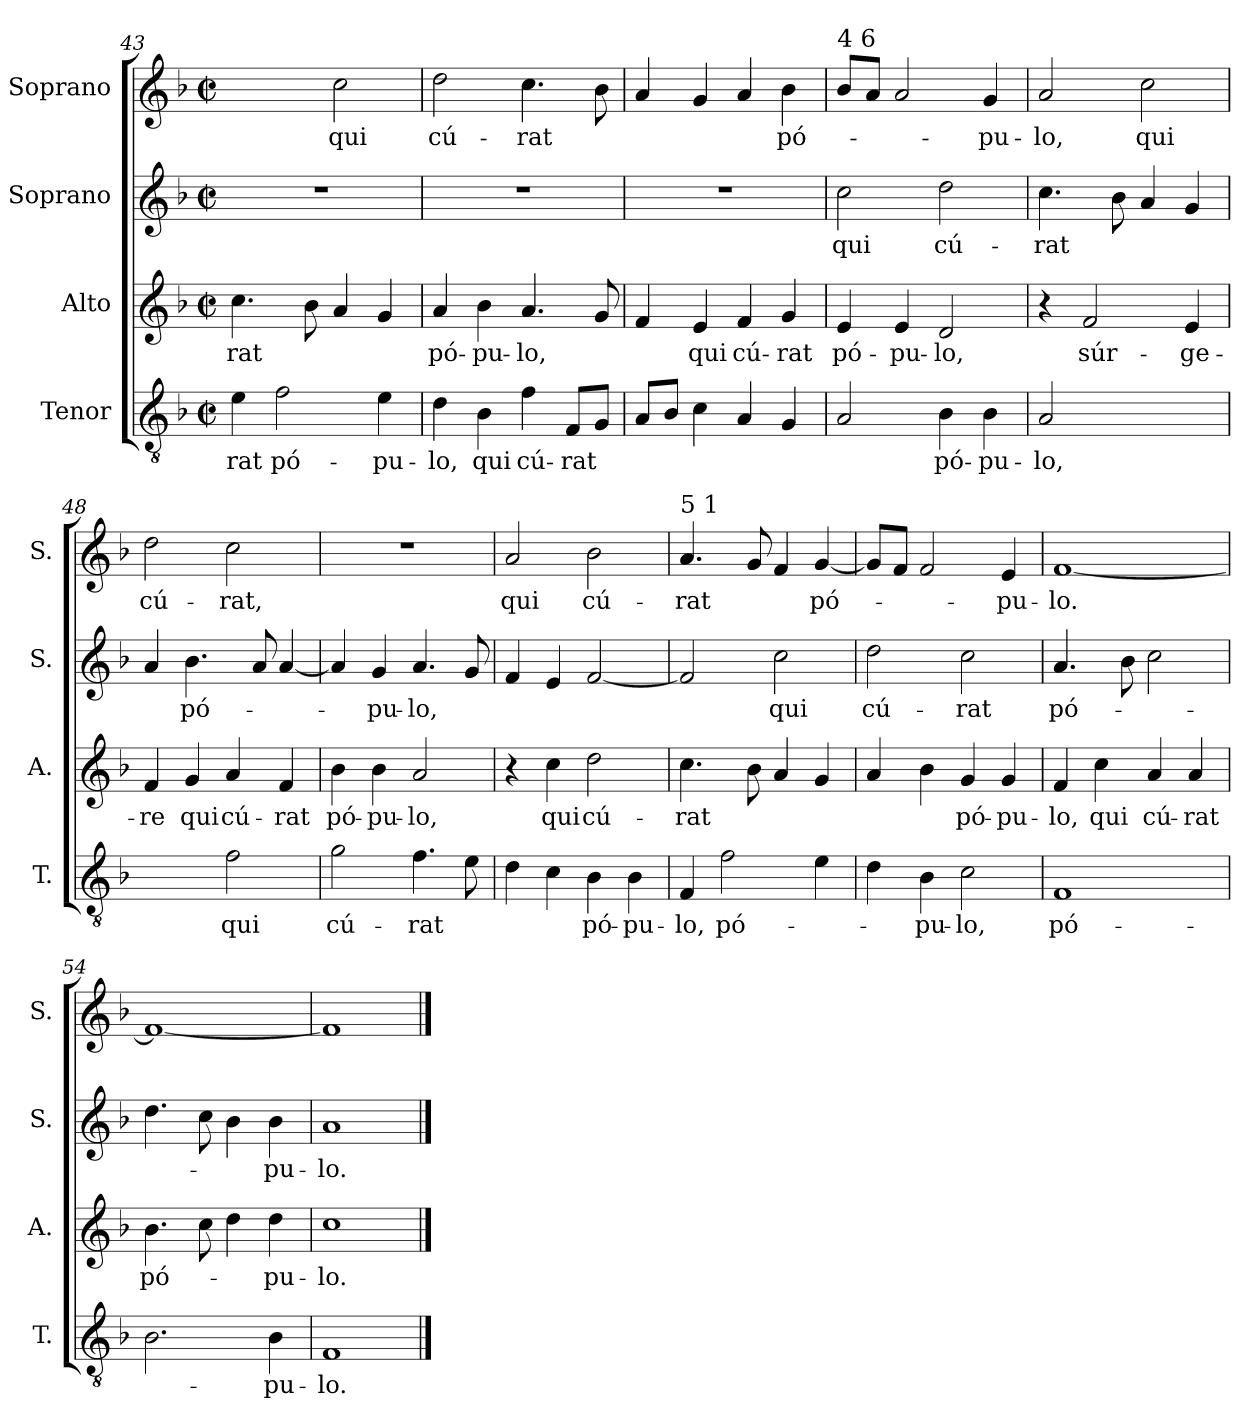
**kern	**text	**kern	**text	**kern	**text	**kern	**text
*part4	*part4	*part3	*part3	*part2	*part2	*part1	*part1
*staff4	*staff4	*staff3	*staff3	*staff2	*staff2	*staff1	*staff1
*I"Tenor	*	*I"Alto	*	*I"Soprano	*	*I"Soprano	*
*I'T.	*	*I'A.	*	*I'S.	*	*I'S.	*
*clefGv2	*	*clefG2	*	*clefG2	*	*clefG2	*
*k[b-]	*	*k[b-]	*	*k[b-]	*	*k[b-]	*
*F:	*	*F:	*	*F:	*	*F:	*
*M2/2	*	*M2/2	*	*M2/2	*	*M2/2	*
*met(c|)	*	*met(c|)	*	*met(c|)	*	*met(c|)	*
=43	=43	=43	=43	=43	=43	=43	=43
!	!LO:LY:b	!	!LO:LY:b	!	!	!	!
4e\	-rat	4.cc\	-rat	1r	.	2ryy	.
!	!LO:LY:b	!	!	!	!	!	!
2f\	pó-	.	.	.	.	.	.
.	.	8b-\	.	.	.	.	.
!	!	!	!	!	!	!	!LO:LY:b
.	.	4a/	.	.	.	2cc\	qui
!	!LO:LY:b	!	!	!	!	!	!
4e\	-pu-	4g/	.	.	.	.	.
=44	=44	=44	=44	=44	=44	=44	=44
!	!LO:LY:b	!	!LO:LY:b	!	!	!	!LO:LY:b
4d\	-lo,	4a/	pó-	1r	.	2dd\	cú-
!	!LO:LY:b	!	!LO:LY:b	!	!	!	!
4B-\	qui	4b-\	-pu-	.	.	.	.
!	!LO:LY:b	!	!LO:LY:b	!	!	!	!LO:LY:b
4f\	cú-	4.a/	-lo,	.	.	4.cc\	-rat
!	!LO:LY:b	!	!	!	!	!	!
8F/L	-rat	.	.	.	.	.	.
8G/J	.	8g/	.	.	.	8b-\	.
=45	=45	=45	=45	=45	=45	=45	=45
8A/L	.	4f/	.	1r	.	4a/	.
8B-/J	.	.	.	.	.	.	.
!	!	!	!LO:LY:b	!	!	!	!
4c\	.	4e/	qui	.	.	4g/	.
!	!	!	!LO:LY:b	!	!	!	!
4A/	.	4f/	cú-	.	.	4a/	.
!	!	!	!LO:LY:b	!	!	!	!LO:LY:b
4G/	.	4g/	-rat	.	.	4b-\	pó-
!!LO:LB:g=z
=46	=46	=46	=46	=46	=46	=46	=46
!	!	!	!	!	!	!LO:TX:a:t=4 6	!
!	!	!	!LO:LY:b	!	!LO:LY:b	!	!
2A/	.	4e/	pó-	2cc\	-qui	8b-/L	.
.	.	.	.	.	.	8a/J	.
!	!	!	!LO:LY:b	!	!	!	!
.	.	4e/	-pu-	.	.	2a/	.
!	!LO:LY:b	!	!LO:LY:b	!	!LO:LY:b	!	!
4B-\	pó-	2d/	-lo,	2dd\	cú-	.	.
!	!LO:LY:b	!	!	!	!	!	!LO:LY:b
4B-\	-pu-	.	.	.	.	4g/	-pu-
=47	=47	=47	=47	=47	=47	=47	=47
!	!LO:LY:b	!	!	!	!LO:LY:b	!	!LO:LY:b
2A/	-lo,	4r	.	4.cc\	-rat	2a/	-lo,
!	!	!	!LO:LY:b	!	!	!	!
.	.	2f/	súr-	.	.	.	.
.	.	.	.	8b-\	.	.	.
!	!	!	!	!	!	!	!LO:LY:b
2ryy	.	.	.	4a/	.	2cc\	qui
!	!	!	!LO:LY:b	!	!	!	!
.	.	4e/	-ge-	4g/	.	.	.
=48	=48	=48	=48	=48	=48	=48	=48
!	!	!	!LO:LY:b	!	!	!	!LO:LY:b
2ryy	.	4f/	-re	4a/	.	2dd\	cú-
!	!	!	!LO:LY:b	!	!LO:LY:b	!	!
.	.	4g/	qui	4.b-\	pó-	.	.
!	!LO:LY:b	!	!LO:LY:b	!	!	!	!LO:LY:b
2f\	qui	4a/	cú-	.	.	2cc\	-rat,
.	.	.	.	8a/	.	.	.
!	!	!	!LO:LY:b	!	!	!	!
.	.	4f/	-rat	[<4a/	.	.	.
=49	=49	=49	=49	=49	=49	=49	=49
!	!LO:LY:b	!	!LO:LY:b	!	!	!	!
2g\	cú-	4b-\	pó-	4a/]	.	1r	.
!	!	!	!LO:LY:b	!	!LO:LY:b	!	!
.	.	4b-\	-pu-	4g/	-pu-	.	.
!	!LO:LY:b	!	!LO:LY:b	!	!LO:LY:b	!	!
4.f\	-rat	2a/	-lo,	4.a/	-lo,	.	.
8e\	.	.	.	8g/	.	.	.
=50	=50	=50	=50	=50	=50	=50	=50
!	!	!	!	!	!	!	!LO:LY:b
4d\	.	4r	.	4f/	.	2a/	qui
!	!	!	!LO:LY:b	!	!	!	!
4c\	.	4cc\	qui	4e/	.	.	.
!	!LO:LY:b	!	!LO:LY:b	!	!	!	!LO:LY:b
4B-\	pó-	2dd\	cú-	[<2f/	.	2b-\	cú-
!	!LO:LY:b	!	!	!	!	!	!
4B-\	-pu-	.	.	.	.	.	.
!!LO:LB:g=z
=51	=51	=51	=51	=51	=51	=51	=51
!	!	!	!	!	!	!LO:TX:a:t=5 1	!
!	!LO:LY:b	!	!LO:LY:b	!	!	!	!LO:LY:b
4F/	-lo,	4.cc\	-rat	2f/]	.	4.a/	-rat
!	!LO:LY:b	!	!	!	!	!	!
2f\	pó-	.	.	.	.	.	.
.	.	8b-\	.	.	.	8g/	.
!	!	!	!	!	!LO:LY:b	!	!
.	.	4a/	.	2cc\	qui	4f/	.
!	!	!	!	!	!	!	!LO:LY:b
4e\	.	4g/	.	.	.	[<4g/	pó-
=52	=52	=52	=52	=52	=52	=52	=52
!	!	!	!	!	!LO:LY:b	!	!
4d\	.	4a/	.	2dd\	cú-	8g/L]	.
.	.	.	.	.	.	8f/J	.
!	!LO:LY:b	!	!	!	!	!	!
4B-\	-pu-	4b-\	.	.	.	2f/	.
!	!LO:LY:b	!	!LO:LY:b	!	!LO:LY:b	!	!
2c\	-lo,	4g/	pó-	2cc\	-rat	.	.
!	!	!	!LO:LY:b	!	!	!	!LO:LY:b
.	.	4g/	-pu-	.	.	4e/	-pu-
=53	=53	=53	=53	=53	=53	=53	=53
!	!LO:LY:b	!	!LO:LY:b	!	!LO:LY:b	!	!LO:LY:b
1F	pó-	4f/	-lo,	4.a/	pó-	[<1f	-lo.
!	!	!	!LO:LY:b	!	!	!	!
.	.	4cc\	qui	.	.	.	.
.	.	.	.	8b-\	.	.	.
!	!	!	!LO:LY:b	!	!	!	!
.	.	4a/	cú-	2cc\	.	.	.
!	!	!	!LO:LY:b	!	!	!	!
.	.	4a/	-rat	.	.	.	.
=54	=54	=54	=54	=54	=54	=54	=54
!	!	!	!LO:LY:b	!	!	!	!
2.B-\	.	4.b-\	pó-	4.dd\	.	1f_	.
.	.	8cc\	.	8cc\	.	.	.
.	.	4dd\	.	4b-\	.	.	.
!	!LO:LY:b	!	!LO:LY:b	!	!LO:LY:b	!	!
4B-\	-pu-	4dd\	-pu-	4b-\	-pu-	.	.
=55	=55	=55	=55	=55	=55	=55	=55
!	!LO:LY:b	!	!LO:LY:b	!	!LO:LY:b	!	!
1F	-lo.	1cc	-lo.	1a	-lo.	1f]	.
==	==	==	==	==	==	==	==
*-	*-	*-	*-	*-	*-	*-	*-
